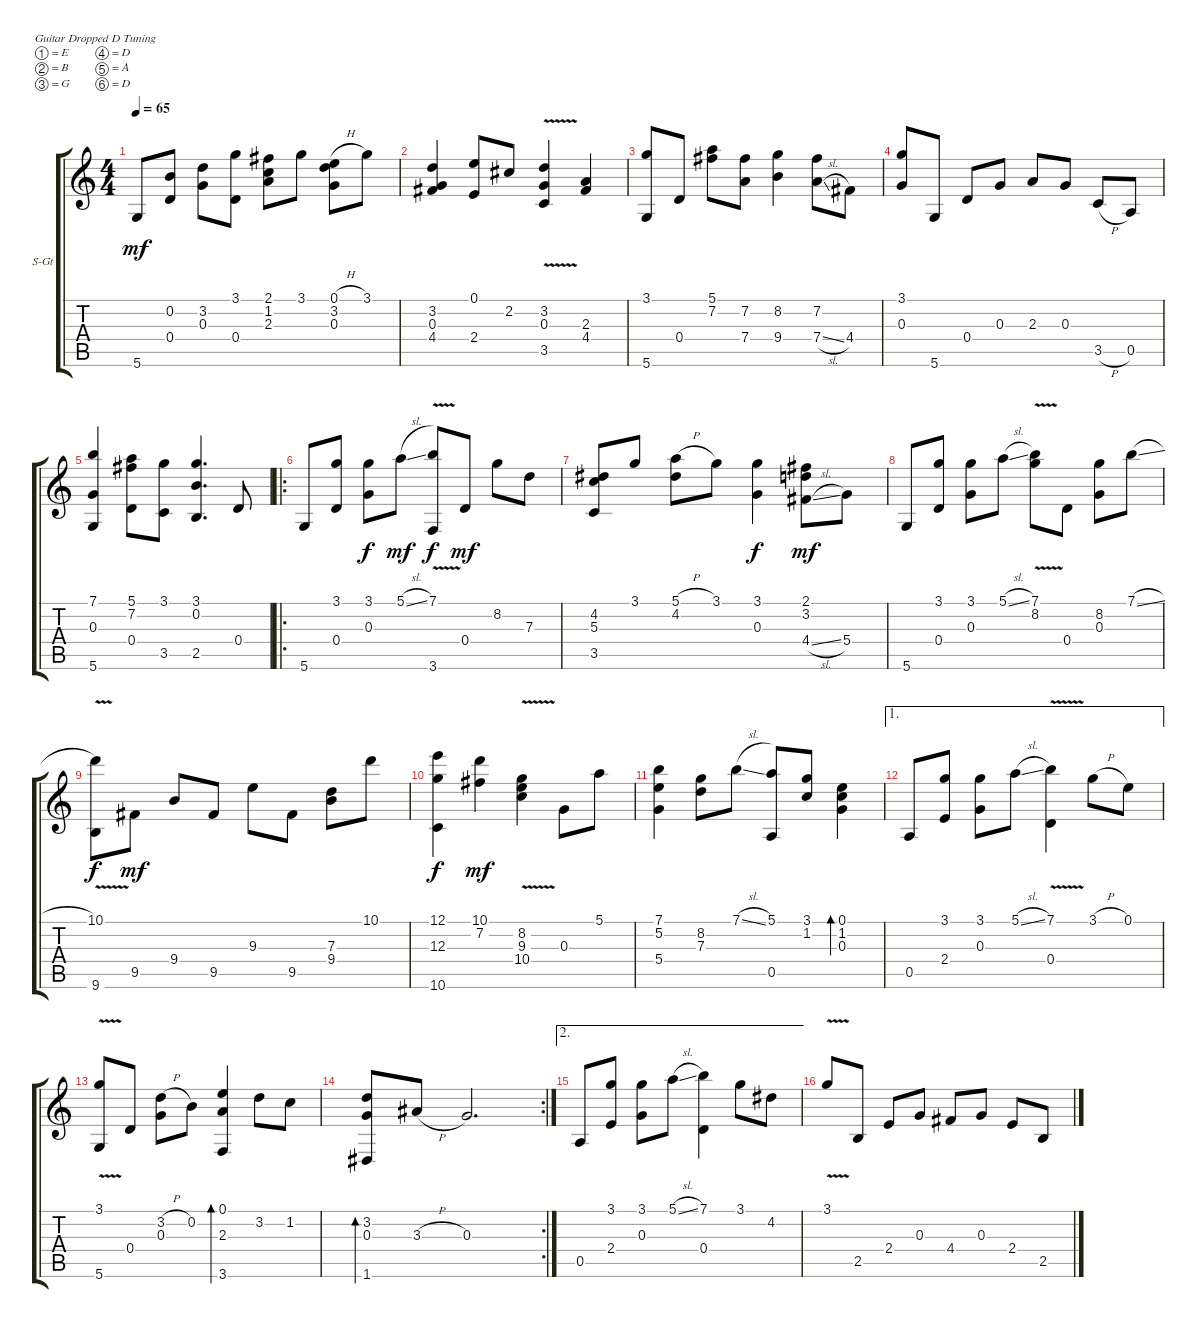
\defaultSystemsLayout 4
\bracketExtendMode groupsimilarinstruments
\firstSystemTrackNameOrientation horizontal
\otherSystemsTrackNameOrientation horizontal
\track ("Steel Guitar" "S-Gt") {instrument acousticguitarsteel}
\staff {score tabs}
\tuning (E4 B3 G3 D3 A2 D2)
\ts (4 4)
\tempo 65
\clef g2
\scale
0.487395
\ks c
5.6.8{dy mf instrument acousticguitarsteel} (0.4 0.2).8 (3.2 0.3).8 (3.1 0.4).8 (2.1 1.2 2.3).8 3.1.8 (0.1{h} 0.3 3.2).8 3.1.8 |
\scale
0.256303 (3.2 0.3 4.4).4 (0.1 2.4).8 2.2.8 (3.2{v} 3.5 0.3).4 (2.3 4.4).4 |
\scale
0.256303 (3.1 5.6).8 0.4.8 (5.1 7.2).8 (7.2 7.4).8 (8.2 9.4).4 (7.2 7.4{sl}).8 4.4.8 |
\scale
0.333333 (0.3 3.1).8 5.6.8 0.4.8 0.3.8 2.3.8 0.3.8 3.5{h}.8 0.5.8 |
\scale
0.333333 (7.1 0.3 5.6).4 (5.1 0.4 7.2).8 (3.5 3.1).8 (2.5 3.1 0.2).4{d} 0.4.8 |
\ro
\scale
0.333333 5.6.8 (3.1 0.4).8 (3.1 0.3).8{dy f} 5.1{sl}.8{dy mf} (7.1{v} 3.6).8{dy f} 0.4.8{dy mf} 8.2.8 7.3.8 |
\scale
0.333333 (4.2 3.5 5.3).8 3.1.8 (5.1{h} 4.2).8 3.1.8 (3.1 0.3).4{dy f} (3.2 4.4{sl} 2.1).8{dy mf} 5.4.8 |
\scale
0.333333 5.6.8 (3.1 0.4).8 (3.1 0.3).8 5.1{sl}.8 (7.1{v} 8.2).8 0.4.8 (8.2 0.3).8 7.1{sl}.8 |
\scale
0.333333 (10.1{v} 9.6).8{dy f} 9.5.8{dy mf} 9.4.8 9.5.8 9.3.8 9.5.8 (7.3 9.4).8 10.1.8 |
\scale
0.333333 (12.1 10.6 12.3).4{dy f} (10.1 7.2).4{dy mf} (8.2{v} 9.3 10.4).4 0.3.8 5.1.8 |
\scale
0.333333 (7.1 5.4 5.2).4 (8.2 7.3).8 7.1{sl}.8 (5.1 0.5).8 (1.2 3.1).8 (0.1 1.2 0.3).4{bd 90} |
\ae 1
\scale
0.333333 0.5.8 (3.1 2.4).8 (3.1 0.3).8 5.1{sl}.8 (7.1{v} 0.4).4 3.1{h}.8 0.1.8 |
(3.1{v} 5.6).8 0.4.8 (3.2{h} 0.3).8 0.2.8 (2.3 0.1 3.6).4{bd 145} 3.2.8 1.2.8 |
\rc 2
(3.2 1.6 0.3).8{bd 74} 3.3{h}.8 0.3.2{d} |
\ae 2
0.5.8 (3.1 2.4).8 (3.1 0.3).8 5.1{sl}.8 (7.1 0.4).4 3.1.8 4.2.8 |
3.1{v}.8 2.5.8 2.4.8 0.3.8 4.4.8 0.3.8 2.4.8 2.5.8
